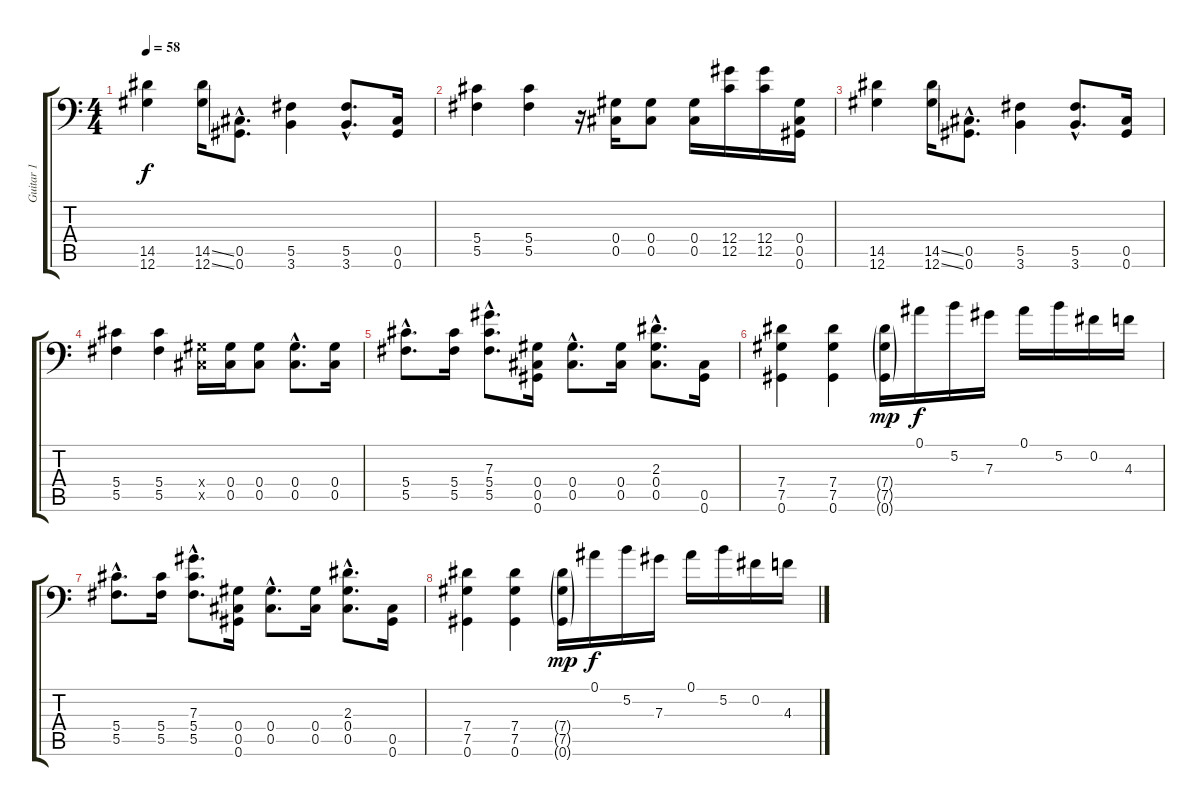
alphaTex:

\track ("Guitar 1" "Guitar 1") {instrument overdrivenguitar}
\staff {score tabs}
\tuning (Bb3 Gb3 Db3 Ab2 Db2 Ab1) {hide}
\ts (4 4)
\tempo 58
\clef f4
\ks c
(14.5 12.6).4{dy f} (14.5{ss} 12.6{ss}).16 (0.5{hac} 0.6{hac}).8{d} (5.5 3.6).4 (5.5{hac} 3.6{hac}).8{d} (0.5 0.6).16 |
(5.4 5.5).4 (5.4 5.5).4 r.16 (0.4 0.5).16 (0.4 0.5).8 (0.4 0.5).16 (12.4 12.5).16 (12.4 12.5).16 (0.4 0.5 0.6).16 |
(14.5 12.6).4 (14.5{ss} 12.6{ss}).16 (0.5{hac} 0.6{hac}).8{d} (5.5 3.6).4 (5.5{hac} 3.6{hac}).8{d} (0.5 0.6).16 |
(5.4 5.5).4 (5.4 5.5).4 (0.4{x} 0.5{x}).16 (0.4 0.5).16 (0.4 0.5).8 (0.4{hac} 0.5{hac}).8{d} (0.4 0.5).16 |
(5.4{hac} 5.5{hac}).8{d} (5.4 5.5).16 (7.3{hac} 5.4{hac} 5.5{hac}).8{d} (0.4 0.5 0.6).16 (0.4{hac} 0.5{hac}).8{d} (0.4 0.5).16 (2.3{hac} 0.4{hac} 0.5{hac}).8{d} (0.5 0.6).16 |
(7.4 7.5 0.6).4 (7.4 7.5 0.6).4 (7.4{g} 7.5{g} 0.6{g}).16{dy mp} 0.1.16{dy f} 5.2.16 7.3.16 0.1.16 5.2.16 0.2.16 4.3.16 |
(5.4{hac} 5.5{hac}).8{d} (5.4 5.5).16 (7.3{hac} 5.4{hac} 5.5{hac}).8{d} (0.4 0.5 0.6).16 (0.4{hac} 0.5{hac}).8{d} (0.4 0.5).16 (2.3{hac} 0.4{hac} 0.5{hac}).8{d} (0.5 0.6).16 |
(7.4 7.5 0.6).4 (7.4 7.5 0.6).4 (7.4{g} 7.5{g} 0.6{g}).16{dy mp} 0.1.16{dy f} 5.2.16 7.3.16 0.1.16 5.2.16 0.2.16 4.3.16
